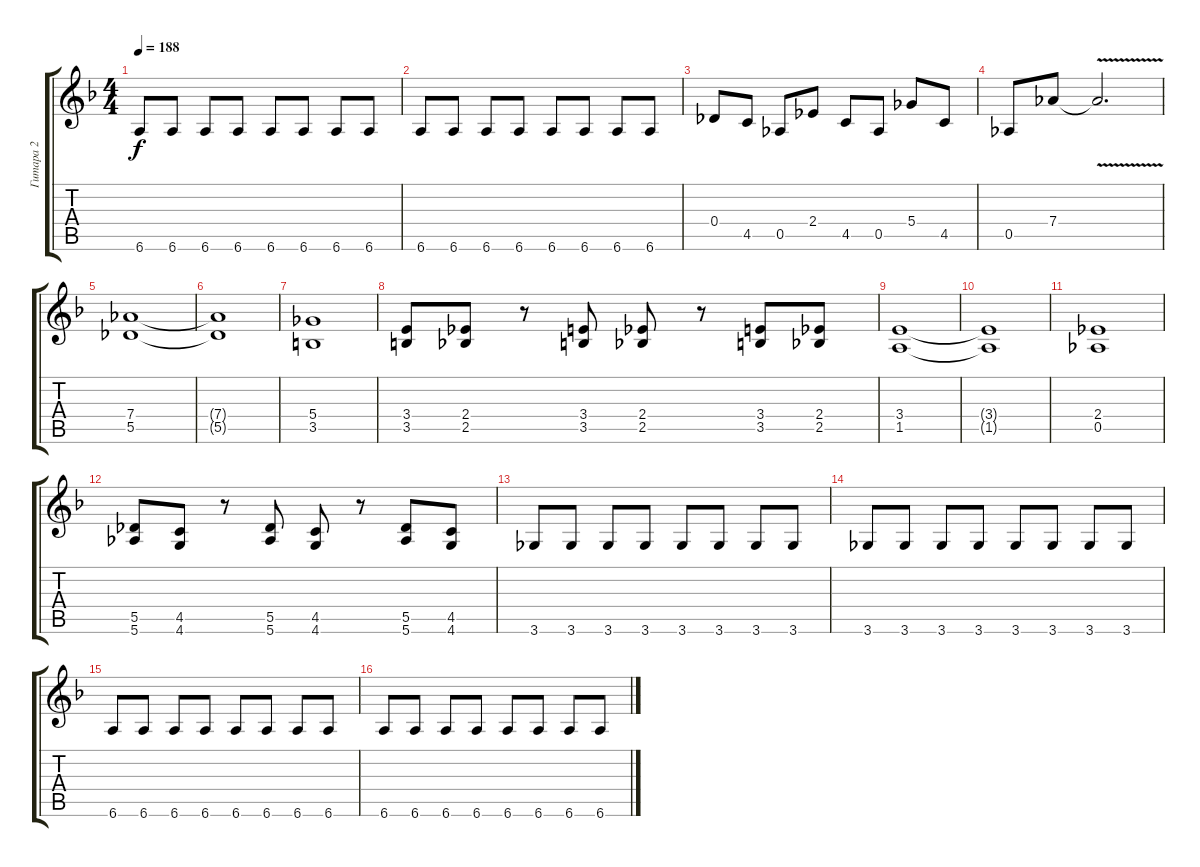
\track ("Гитара 2" "Гитара 2") {instrument distortionguitar}
\staff {score tabs}
\tuning (Eb4 Bb3 Gb3 Db3 Ab2 Eb2) {hide}
\ts (4 4)
\tempo 188
\clef g2
\ks dminor
6.6.8{dy f} 6.6.8 6.6.8 6.6.8 6.6.8 6.6.8 6.6.8 6.6.8 |
6.6.8 6.6.8 6.6.8 6.6.8 6.6.8 6.6.8 6.6.8 6.6.8 |
0.4.8 4.5.8 0.5.8 2.4.8 4.5.8 0.5.8 5.4.8 4.5.8 |
0.5.8 7.4.8 7.4{v t}.2{d} |
(7.4 5.5).1 |
(7.4{t} 5.5{t}).1 |
(5.4 3.5).1 |
(3.4 3.5).8 (2.4 2.5).8 r.8 (3.4 3.5).8 (2.4 2.5).8 r.8 (3.4 3.5).8 (2.4 2.5).8 |
(3.4 1.5).1 |
(3.4{t} 1.5{t}).1 |
(2.4 0.5).1 |
(5.5 5.6).8 (4.5 4.6).8 r.8 (5.5 5.6).8 (4.5 4.6).8 r.8 (5.5 5.6).8 (4.5 4.6).8 |
3.6.8 3.6.8 3.6.8 3.6.8 3.6.8 3.6.8 3.6.8 3.6.8 |
3.6.8 3.6.8 3.6.8 3.6.8 3.6.8 3.6.8 3.6.8 3.6.8 |
6.6.8 6.6.8 6.6.8 6.6.8 6.6.8 6.6.8 6.6.8 6.6.8 |
6.6.8 6.6.8 6.6.8 6.6.8 6.6.8 6.6.8 6.6.8 6.6.8
